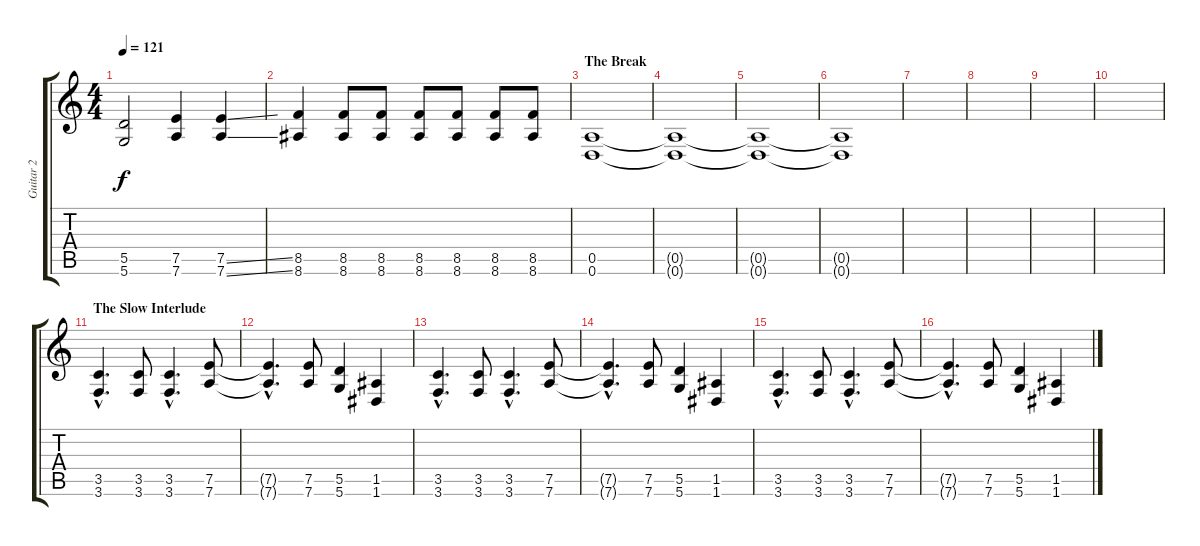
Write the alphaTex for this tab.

\track ("Guitar 2" "Guitar 2") {instrument distortionguitar}
\staff {score tabs}
\tuning (E4 B3 G3 D3 A2 D2) {hide}
\ts (4 4)
\tempo 121
\clef g2
\ks c
(5.5 5.6).2{dy f} (7.5 7.6).4 (7.5{ss} 7.6{ss}).4 |
(8.5 8.6).4 (8.5 8.6).8 (8.5 8.6).8 (8.5 8.6).8 (8.5 8.6).8 (8.5 8.6).8 (8.5 8.6).8 |
\section ("" "The Break")
(0.5 0.6).1 |
(0.5{t} 0.6{t}).1 |
(0.5{t} 0.6{t}).1{volume 2} |
(0.5{t} 0.6{t}).1 |
|
|
|
|
\section ("" "The Slow Interlude")
(3.5{hac} 3.6{hac}).4{d volume 16} (3.5 3.6).8 (3.5{hac} 3.6{hac}).4{d} (7.5 7.6).8 |
(7.5{hac t} 7.6{hac t}).4{d} (7.5 7.6).8 (5.5 5.6).4 (1.5 1.6).4 |
(3.5{hac} 3.6{hac}).4{d} (3.5 3.6).8 (3.5{hac} 3.6{hac}).4{d} (7.5 7.6).8 |
(7.5{hac t} 7.6{hac t}).4{d} (7.5 7.6).8 (5.5 5.6).4 (1.5 1.6).4 |
(3.5{hac} 3.6{hac}).4{d} (3.5 3.6).8 (3.5{hac} 3.6{hac}).4{d} (7.5 7.6).8 |
(7.5{hac t} 7.6{hac t}).4{d} (7.5 7.6).8 (5.5 5.6).4 (1.5 1.6).4
